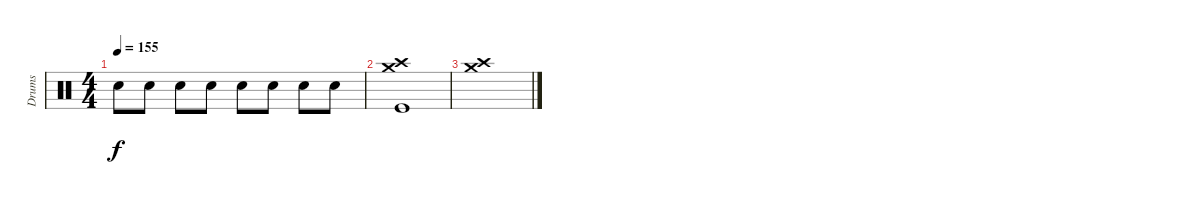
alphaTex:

\track ("Drums" "Drums") {instrument percussion}
\staff {score}
\articulation defaults
\ts (4 4)
\tempo 155
\clef neutral
\ks c "Snare (hit) 2".8{dy f} "Snare (hit) 2".8 "Snare (hit) 2".8 "Snare (hit) 2".8 "Snare (hit) 2".8 "Snare (hit) 2".8 "Snare (hit) 2".8 "Snare (hit) 2".8
|
("Crash high (hit)" "Crash medium (hit)" "Kick (hit)").1 |
("Crash high (hit)" "Crash medium (hit)").1
